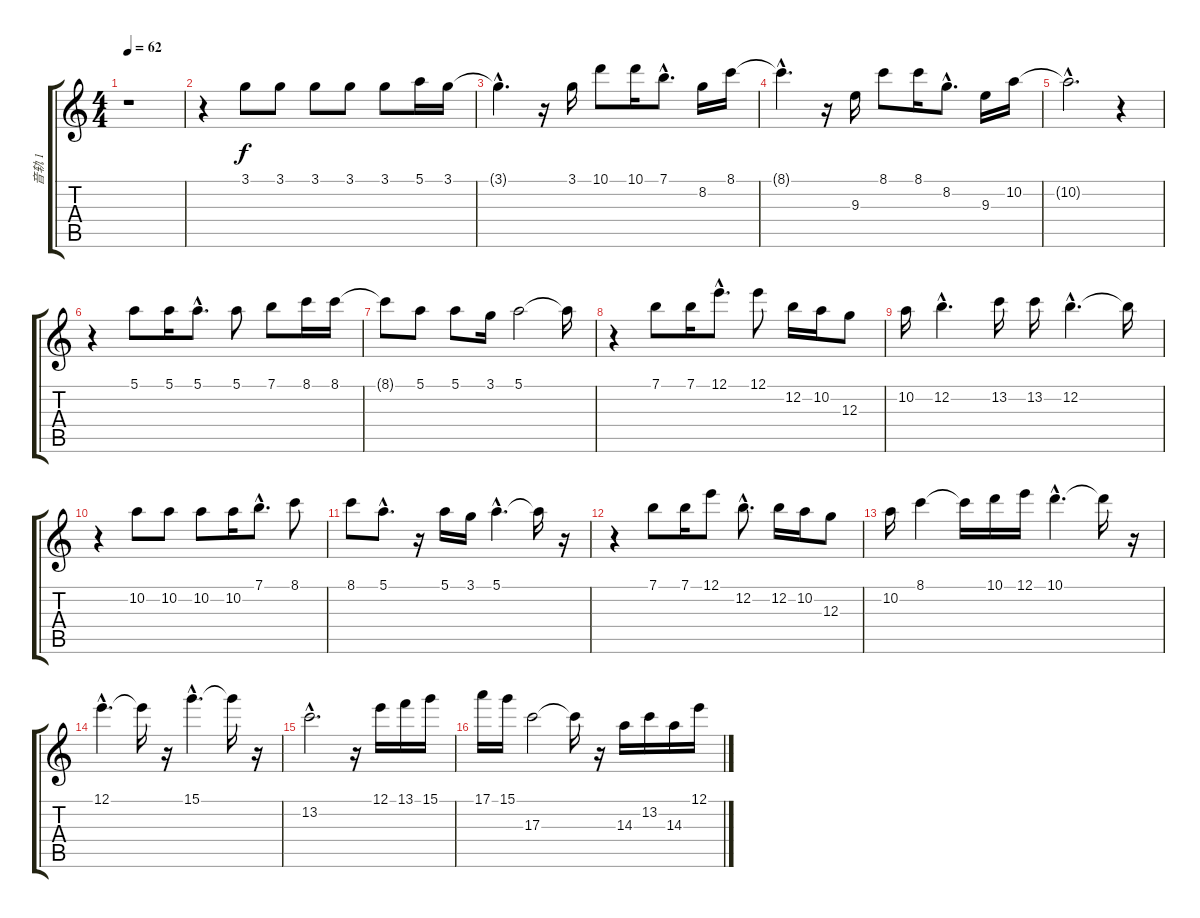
\track ("音轨 1" "音轨 1") {instrument overdrivenguitar}
\staff {score tabs}
\tuning (E4 B3 G3 D3 A2 E2) {hide}
\ts (4 4)
\tempo 62
\clef g2
\ks c
r.1{dy f instrument overdrivenguitar} |
r.4 3.1.8 3.1.8 3.1.8 3.1.8 3.1.8 5.1.16 3.1.16 |
3.1{hac t}.4{d} r.16 3.1.16 10.1.8 10.1.16 7.1{hac}.8{d} 8.2.16 8.1.16 |
8.1{hac t}.4{d} r.16 9.3.16 8.1.8 8.1.16 8.2{hac}.8{d} 9.3.16 10.2.16 |
10.2{hac t}.2{d} r.4 |
r.4 5.1.8 5.1.16 5.1{hac}.8{d} 5.1.8 7.1.8 8.1.16 8.1.16 |
8.1{t}.8 5.1.8 5.1.8 3.1.16 5.1.2 5.1{t}.16 |
r.4 7.1.8 7.1.16 12.1{hac}.8{d} 12.1.8 12.2.16 10.2.16 12.3.8 |
10.2.16 12.2{hac}.4{d} 13.2.16 13.2.16 12.2{hac}.4{d} 12.2{t}.16 |
r.4 10.2.8 10.2.8 10.2.8 10.2.16 7.1{hac}.8{d} 8.1.8 |
8.1.8 5.1{hac}.8{d} r.16 5.1.16 3.1.16 5.1{hac}.4{d} 5.1{t}.16 r.16 |
r.4 7.1.8 7.1.16 12.1.8 12.2{hac}.8{d} 12.2.16 10.2.16 12.3.8 |
10.2.16 8.1.4 8.1{t}.16 10.1.16 12.1.16 10.1{hac}.4{d} 10.1{t}.16 r.16 |
12.1{hac}.4{d} 12.1{t}.16 r.16 15.1{hac}.4{d} 15.1{t}.16 r.16 |
13.2{hac}.2{d} r.16 12.1.16 13.1.16 15.1.16 |
17.1.16 15.1.16 17.3.2 17.3{t}.16 r.16 14.3.16 13.2.16 14.3.16 12.1.16
